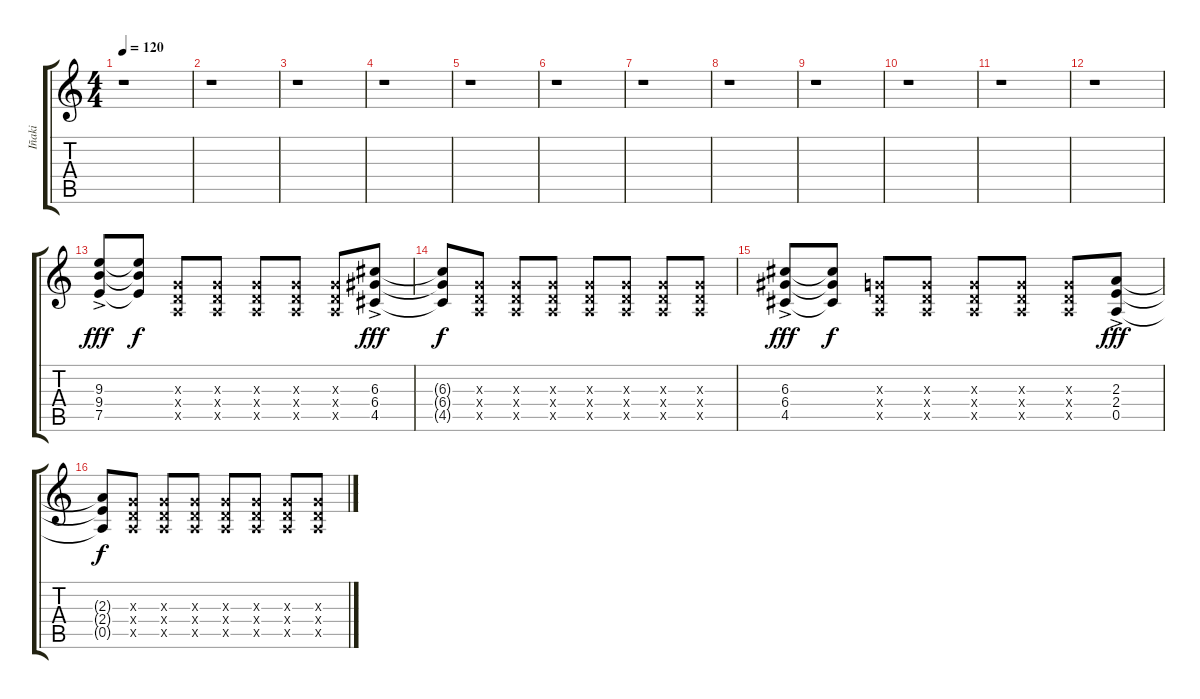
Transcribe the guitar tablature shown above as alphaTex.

\track ("Iñaki" "Iñaki") {instrument overdrivenguitar}
\staff {score tabs}
\tuning (E4 B3 G3 D3 A2 E2) {hide}
\ts (4 4)
\tempo 120
\clef g2
\ks c
r.1{dy fff} |
r.1 |
r.1 |
r.1 |
r.1 |
r.1 |
r.1 |
r.1 |
r.1 |
r.1 |
r.1 |
r.1 |
(9.3{ac} 9.4{ac} 7.5).8 (9.3{t} 9.4{t} 7.5{t}).8{dy f} (0.3{x} 0.4{x} 0.5{x}).8 (0.3{x} 0.4{x} 0.5{x}).8 (0.3{x} 0.4{x} 0.5{x}).8 (0.3{x} 0.4{x} 0.5{x}).8 (0.3{x} 0.4{x} 0.5{x}).8 (6.3{ac} 6.4 4.5).8{dy fff} |
(6.3{t} 6.4{t} 4.5{t}).8{dy f} (0.3{x} 0.4{x} 0.5{x}).8 (0.3{x} 0.4{x} 0.5{x}).8 (0.3{x} 0.4{x} 0.5{x}).8 (0.3{x} 0.4{x} 0.5{x}).8 (0.3{x} 0.4{x} 0.5{x}).8 (0.3{x} 0.4{x} 0.5{x}).8 (0.3{x} 0.4{x} 0.5{x}).8 |
(6.3{ac} 6.4 4.5).8{dy fff} (6.3{t} 6.4{t} 4.5{t}).8{dy f} (0.3{x} 0.4{x} 0.5{x}).8 (0.3{x} 0.4{x} 0.5{x}).8 (0.3{x} 0.4{x} 0.5{x}).8 (0.3{x} 0.4{x} 0.5{x}).8 (0.3{x} 0.4{x} 0.5{x}).8 (2.3{ac} 2.4 0.5).8{dy fff} |
(2.3{t} 2.4{t} 0.5{t}).8{dy f} (0.3{x} 0.4{x} 0.5{x}).8 (0.3{x} 0.4{x} 0.5{x}).8 (0.3{x} 0.4{x} 0.5{x}).8 (0.3{x} 0.4{x} 0.5{x}).8 (0.3{x} 0.4{x} 0.5{x}).8 (0.3{x} 0.4{x} 0.5{x}).8 (0.3{x} 0.4{x} 0.5{x}).8
